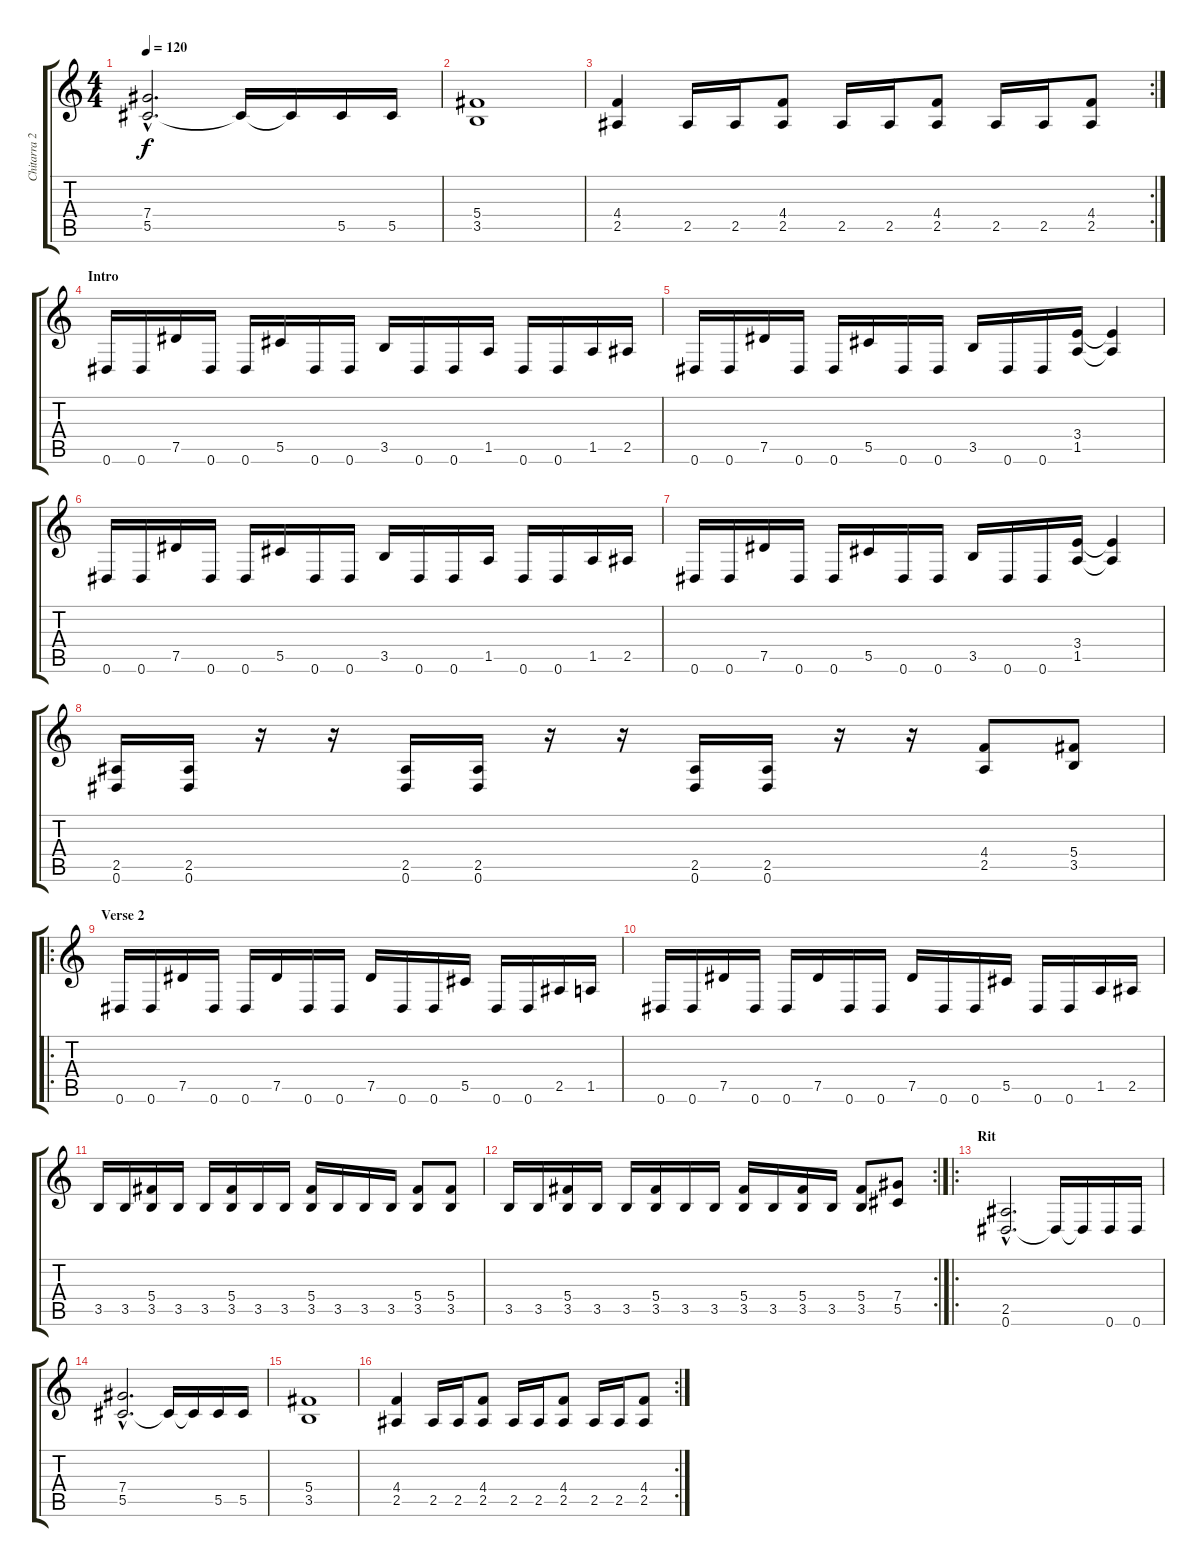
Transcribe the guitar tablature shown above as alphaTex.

\track ("Chitarra 2" "Chitarra 2") {instrument distortionguitar}
\staff {score tabs}
\tuning (Eb4 Bb3 Gb3 Db3 Ab2 Eb2) {hide}
\ts (4 4)
\tempo 120
\clef g2
\ks c
(7.4{hac} 5.5{hac}).2{d dy f} 5.5{t}.16 5.5{t}.16 5.5.16 5.5.16 |
(5.4 3.5).1 |
\rc 2
(4.4 2.5).4 2.5.16 2.5.16 (4.4 2.5).8 2.5.16 2.5.16 (4.4 2.5).8 2.5.16 2.5.16 (4.4 2.5).8 |
\section ("" "Intro")
0.6.16 0.6.16 7.5.16 0.6.16 0.6.16 5.5.16 0.6.16 0.6.16 3.5.16 0.6.16 0.6.16 1.5.16 0.6.16 0.6.16 1.5.16 2.5.16 |
0.6.16 0.6.16 7.5.16 0.6.16 0.6.16 5.5.16 0.6.16 0.6.16 3.5.16 0.6.16 0.6.16 (3.4 1.5).16 (3.4{t} 1.5{t}).4 |
0.6.16 0.6.16 7.5.16 0.6.16 0.6.16 5.5.16 0.6.16 0.6.16 3.5.16 0.6.16 0.6.16 1.5.16 0.6.16 0.6.16 1.5.16 2.5.16 |
0.6.16 0.6.16 7.5.16 0.6.16 0.6.16 5.5.16 0.6.16 0.6.16 3.5.16 0.6.16 0.6.16 (3.4 1.5).16 (3.4{t} 1.5{t}).4 |
(2.5 0.6).16 (2.5 0.6).16 r.16 r.16 (2.5 0.6).16 (2.5 0.6).16 r.16 r.16 (2.5 0.6).16 (2.5 0.6).16 r.16 r.16 (4.4 2.5).8 (5.4 3.5).8 |
\ro
\section ("" "Verse 2")
0.6.16 0.6.16 7.5.16 0.6.16 0.6.16 7.5.16 0.6.16 0.6.16 7.5.16 0.6.16 0.6.16 5.5.16 0.6.16 0.6.16 2.5.16 1.5.16 |
0.6.16 0.6.16 7.5.16 0.6.16 0.6.16 7.5.16 0.6.16 0.6.16 7.5.16 0.6.16 0.6.16 5.5.16 0.6.16 0.6.16 1.5.16 2.5.16 |
3.5.16 3.5.16 (5.4 3.5).16 3.5.16 3.5.16 (5.4 3.5).16 3.5.16 3.5.16 (5.4 3.5).16 3.5.16 3.5.16 3.5.16 (5.4 3.5).8 (5.4 3.5).8 |
\rc 2
3.5.16 3.5.16 (5.4 3.5).16 3.5.16 3.5.16 (5.4 3.5).16 3.5.16 3.5.16 (5.4 3.5).16 3.5.16 (5.4 3.5).16 3.5.16 (5.4 3.5).8 (7.4 5.5).8 |
\ro
\section ("" "Rit")
(2.5{hac} 0.6{hac}).2{d} 0.6{t}.16 0.6{t}.16 0.6.16 0.6.16 |
(7.4{hac} 5.5{hac}).2{d} 5.5{t}.16 5.5{t}.16 5.5.16 5.5.16 |
(5.4 3.5).1 |
\rc 2
(4.4 2.5).4 2.5.16 2.5.16 (4.4 2.5).8 2.5.16 2.5.16 (4.4 2.5).8 2.5.16 2.5.16 (4.4 2.5).8
